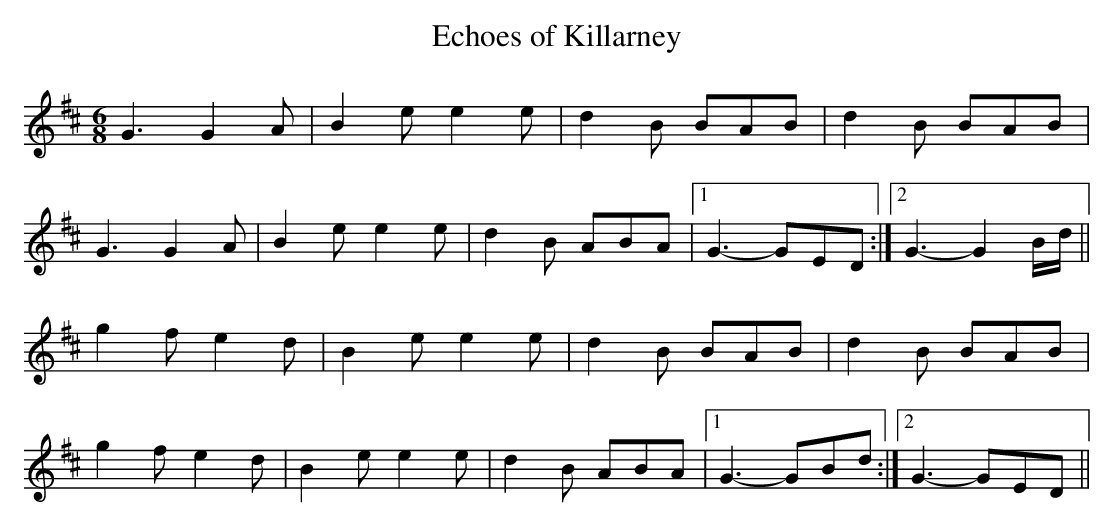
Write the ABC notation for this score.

X:1
T: Echoes of Killarney
L: 1/8
M: 6/8
K: Edor
G3 G2A | B2e e2e | d2B BAB | d2B BAB |
G3 G2A | B2e e2e | d2B ABA |1 G3-GED :|2 G3-G2 B/d/ ||
g2f e2d | B2e e2e | d2B BAB | d2B BAB |
g2f e2d | B2e e2e | d2B ABA |1 G3-GBd :|2 G3-GED ||
